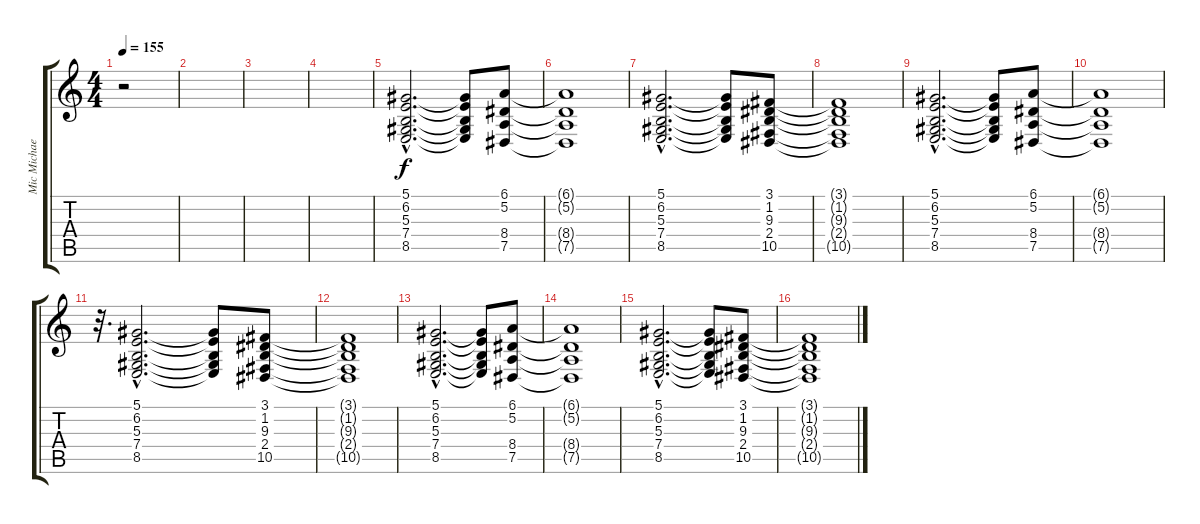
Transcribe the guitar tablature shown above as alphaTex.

\track ("Mic Michaeli" "Mic Michae") {instrument synthstrings1}
\staff {score tabs}
\tuning (Eb4 Bb3 Gb3 Db3 Ab2 Eb2) {hide}
\ts (4 4)
\tempo 155
\clef g2
\ks c
r.2{dy f} |
|
|
|
(5.1{hac} 6.2{hac} 5.3{hac} 7.4{hac} 8.5{hac}).2{d} (5.1{t} 6.2{t} 5.3{t} 7.4{t} 8.5{t}).8 (6.1 5.2 8.4 7.5).8 |
(6.1{t} 5.2{t} 8.4{t} 7.5{t}).1 |
(5.1{hac} 6.2{hac} 5.3{hac} 7.4{hac} 8.5{hac}).2{d} (5.1{t} 6.2{t} 5.3{t} 7.4{t} 8.5{t}).8 (3.1 1.2 9.3 2.4 10.5).8 |
(3.1{t} 1.2{t} 9.3{t} 2.4{t} 10.5{t}).1 |
(5.1{hac} 6.2{hac} 5.3{hac} 7.4{hac} 8.5{hac}).2{d} (5.1{t} 6.2{t} 5.3{t} 7.4{t} 8.5{t}).8 (6.1 5.2 8.4 7.5).8 |
(6.1{t} 5.2{t} 8.4{t} 7.5{t}).1 |
r.32{d} (5.1{hac} 6.2{hac} 5.3{hac} 7.4{hac} 8.5{hac}).2{d} (5.1{t} 6.2{t} 5.3{t} 7.4{t} 8.5{t}).8 (3.1 1.2 9.3 2.4 10.5).8 |
(3.1{t} 1.2{t} 9.3{t} 2.4{t} 10.5{t}).1 |
(5.1{hac} 6.2{hac} 5.3{hac} 7.4{hac} 8.5{hac}).2{d} (5.1{t} 6.2{t} 5.3{t} 7.4{t} 8.5{t}).8 (6.1 5.2 8.4 7.5).8 |
(6.1{t} 5.2{t} 8.4{t} 7.5{t}).1 |
(5.1{hac} 6.2{hac} 5.3{hac} 7.4{hac} 8.5{hac}).2{d} (5.1{t} 6.2{t} 5.3{t} 7.4{t} 8.5{t}).8 (3.1 1.2 9.3 2.4 10.5).8 |
(3.1{t} 1.2{t} 9.3{t} 2.4{t} 10.5{t}).1
